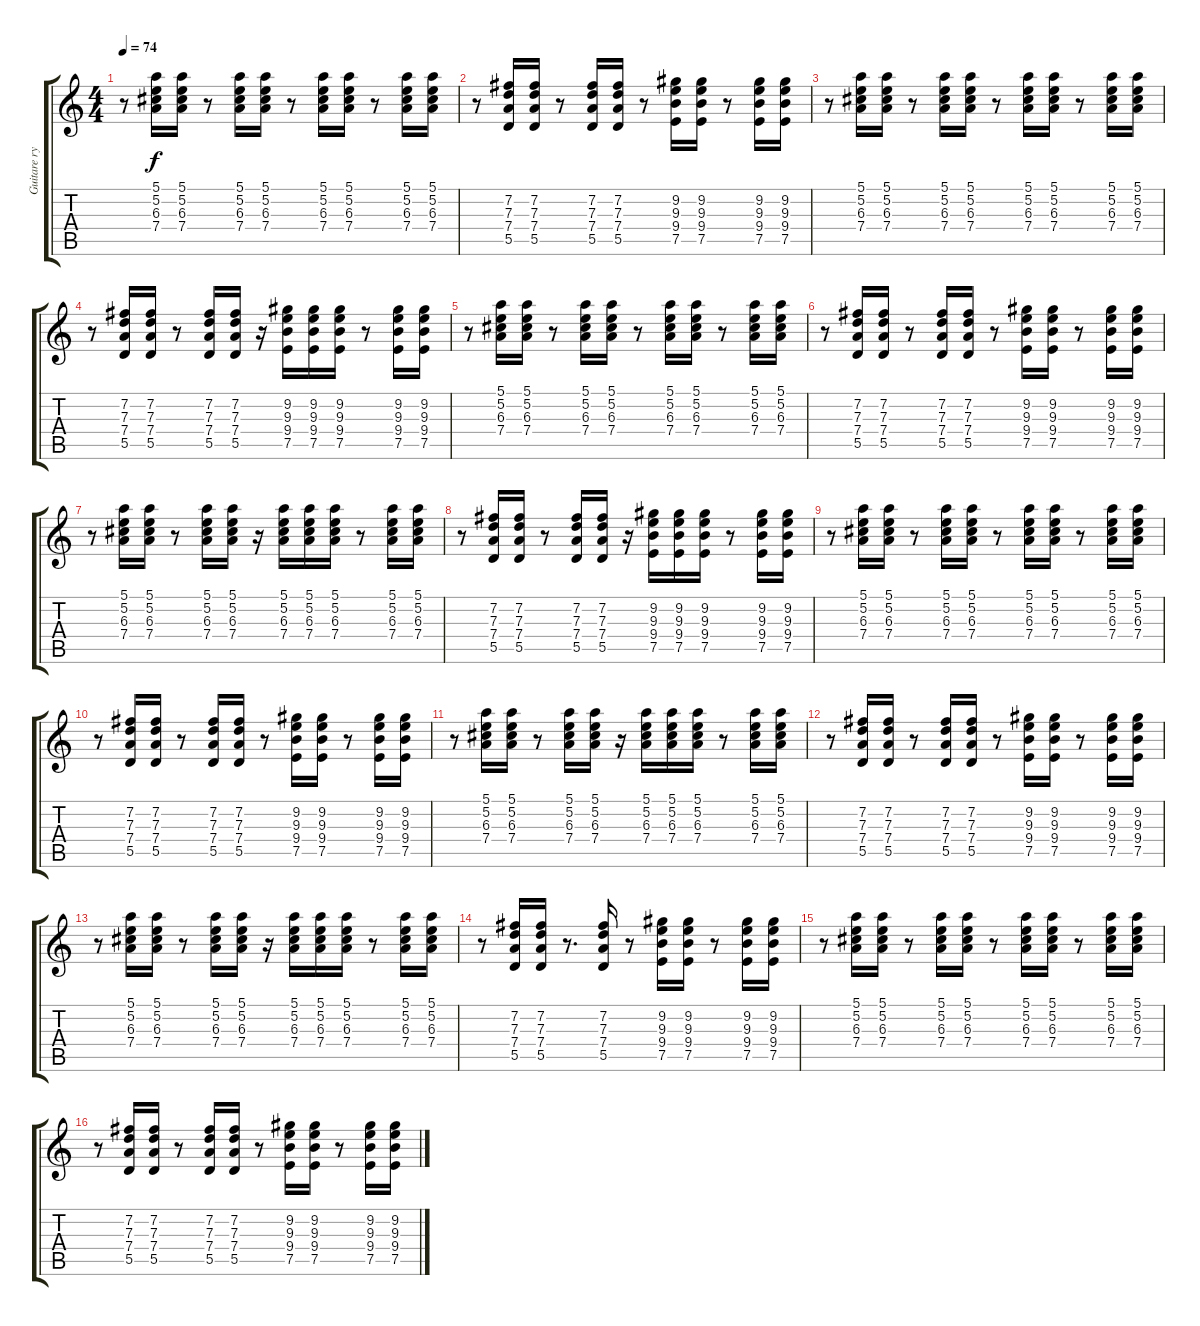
\track ("Guitare rythmique" "Guitare ry") {instrument electricguitarmuted}
\staff {score tabs}
\tuning (E4 B3 G3 D3 A2 E2) {hide}
\ts (4 4)
\tempo 74
\clef g2
\ks c
r.8{dy f} (5.1 5.2 6.3 7.4).16 (5.1 5.2 6.3 7.4).16 r.8 (5.1 5.2 6.3 7.4).16 (5.1 5.2 6.3 7.4).16 r.8 (5.1 5.2 6.3 7.4).16 (5.1 5.2 6.3 7.4).16 r.8 (5.1 5.2 6.3 7.4).16 (5.1 5.2 6.3 7.4).16 |
r.8 (7.2 7.3 7.4 5.5).16 (7.2 7.3 7.4 5.5).16 r.8 (7.2 7.3 7.4 5.5).16 (7.2 7.3 7.4 5.5).16 r.8 (9.2 9.3 9.4 7.5).16 (9.2 9.3 9.4 7.5).16 r.8 (9.2 9.3 9.4 7.5).16 (9.2 9.3 9.4 7.5).16 |
r.8 (5.1 5.2 6.3 7.4).16 (5.1 5.2 6.3 7.4).16 r.8 (5.1 5.2 6.3 7.4).16 (5.1 5.2 6.3 7.4).16 r.8 (5.1 5.2 6.3 7.4).16 (5.1 5.2 6.3 7.4).16 r.8 (5.1 5.2 6.3 7.4).16 (5.1 5.2 6.3 7.4).16 |
r.8 (7.2 7.3 7.4 5.5).16 (7.2 7.3 7.4 5.5).16 r.8 (7.2 7.3 7.4 5.5).16 (7.2 7.3 7.4 5.5).16 r.16 (9.2 9.3 9.4 7.5).16 (9.2 9.3 9.4 7.5).16 (9.2 9.3 9.4 7.5).16 r.8 (9.2 9.3 9.4 7.5).16 (9.2 9.3 9.4 7.5).16 |
r.8 (5.1 5.2 6.3 7.4).16 (5.1 5.2 6.3 7.4).16 r.8 (5.1 5.2 6.3 7.4).16 (5.1 5.2 6.3 7.4).16 r.8 (5.1 5.2 6.3 7.4).16 (5.1 5.2 6.3 7.4).16 r.8 (5.1 5.2 6.3 7.4).16 (5.1 5.2 6.3 7.4).16 |
r.8 (7.2 7.3 7.4 5.5).16 (7.2 7.3 7.4 5.5).16 r.8 (7.2 7.3 7.4 5.5).16 (7.2 7.3 7.4 5.5).16 r.8 (9.2 9.3 9.4 7.5).16 (9.2 9.3 9.4 7.5).16 r.8 (9.2 9.3 9.4 7.5).16 (9.2 9.3 9.4 7.5).16 |
r.8 (5.1 5.2 6.3 7.4).16 (5.1 5.2 6.3 7.4).16 r.8 (5.1 5.2 6.3 7.4).16 (5.1 5.2 6.3 7.4).16 r.16 (5.1 5.2 6.3 7.4).16 (5.1 5.2 6.3 7.4).16 (5.1 5.2 6.3 7.4).16 r.8 (5.1 5.2 6.3 7.4).16 (5.1 5.2 6.3 7.4).16 |
r.8 (7.2 7.3 7.4 5.5).16 (7.2 7.3 7.4 5.5).16 r.8 (7.2 7.3 7.4 5.5).16 (7.2 7.3 7.4 5.5).16 r.16 (9.2 9.3 9.4 7.5).16 (9.2 9.3 9.4 7.5).16 (9.2 9.3 9.4 7.5).16 r.8 (9.2 9.3 9.4 7.5).16 (9.2 9.3 9.4 7.5).16 |
r.8 (5.1 5.2 6.3 7.4).16 (5.1 5.2 6.3 7.4).16 r.8 (5.1 5.2 6.3 7.4).16 (5.1 5.2 6.3 7.4).16 r.8 (5.1 5.2 6.3 7.4).16 (5.1 5.2 6.3 7.4).16 r.8 (5.1 5.2 6.3 7.4).16 (5.1 5.2 6.3 7.4).16 |
r.8 (7.2 7.3 7.4 5.5).16 (7.2 7.3 7.4 5.5).16 r.8 (7.2 7.3 7.4 5.5).16 (7.2 7.3 7.4 5.5).16 r.8 (9.2 9.3 9.4 7.5).16 (9.2 9.3 9.4 7.5).16 r.8 (9.2 9.3 9.4 7.5).16 (9.2 9.3 9.4 7.5).16 |
r.8 (5.1 5.2 6.3 7.4).16 (5.1 5.2 6.3 7.4).16 r.8 (5.1 5.2 6.3 7.4).16 (5.1 5.2 6.3 7.4).16 r.16 (5.1 5.2 6.3 7.4).16 (5.1 5.2 6.3 7.4).16 (5.1 5.2 6.3 7.4).16 r.8 (5.1 5.2 6.3 7.4).16 (5.1 5.2 6.3 7.4).16 |
r.8 (7.2 7.3 7.4 5.5).16 (7.2 7.3 7.4 5.5).16 r.8 (7.2 7.3 7.4 5.5).16 (7.2 7.3 7.4 5.5).16 r.8 (9.2 9.3 9.4 7.5).16 (9.2 9.3 9.4 7.5).16 r.8 (9.2 9.3 9.4 7.5).16 (9.2 9.3 9.4 7.5).16 |
r.8 (5.1 5.2 6.3 7.4).16 (5.1 5.2 6.3 7.4).16 r.8 (5.1 5.2 6.3 7.4).16 (5.1 5.2 6.3 7.4).16 r.16 (5.1 5.2 6.3 7.4).16 (5.1 5.2 6.3 7.4).16 (5.1 5.2 6.3 7.4).16 r.8 (5.1 5.2 6.3 7.4).16 (5.1 5.2 6.3 7.4).16 |
r.8 (7.2 7.3 7.4 5.5).16 (7.2 7.3 7.4 5.5).16 r.8{d} (7.2 7.3 7.4 5.5).16 r.8 (9.2 9.3 9.4 7.5).16 (9.2 9.3 9.4 7.5).16 r.8 (9.2 9.3 9.4 7.5).16 (9.2 9.3 9.4 7.5).16 |
r.8 (5.1 5.2 6.3 7.4).16 (5.1 5.2 6.3 7.4).16 r.8 (5.1 5.2 6.3 7.4).16 (5.1 5.2 6.3 7.4).16 r.8 (5.1 5.2 6.3 7.4).16 (5.1 5.2 6.3 7.4).16 r.8 (5.1 5.2 6.3 7.4).16 (5.1 5.2 6.3 7.4).16 |
r.8 (7.2 7.3 7.4 5.5).16 (7.2 7.3 7.4 5.5).16 r.8 (7.2 7.3 7.4 5.5).16 (7.2 7.3 7.4 5.5).16 r.8 (9.2 9.3 9.4 7.5).16 (9.2 9.3 9.4 7.5).16 r.8 (9.2 9.3 9.4 7.5).16 (9.2 9.3 9.4 7.5).16
